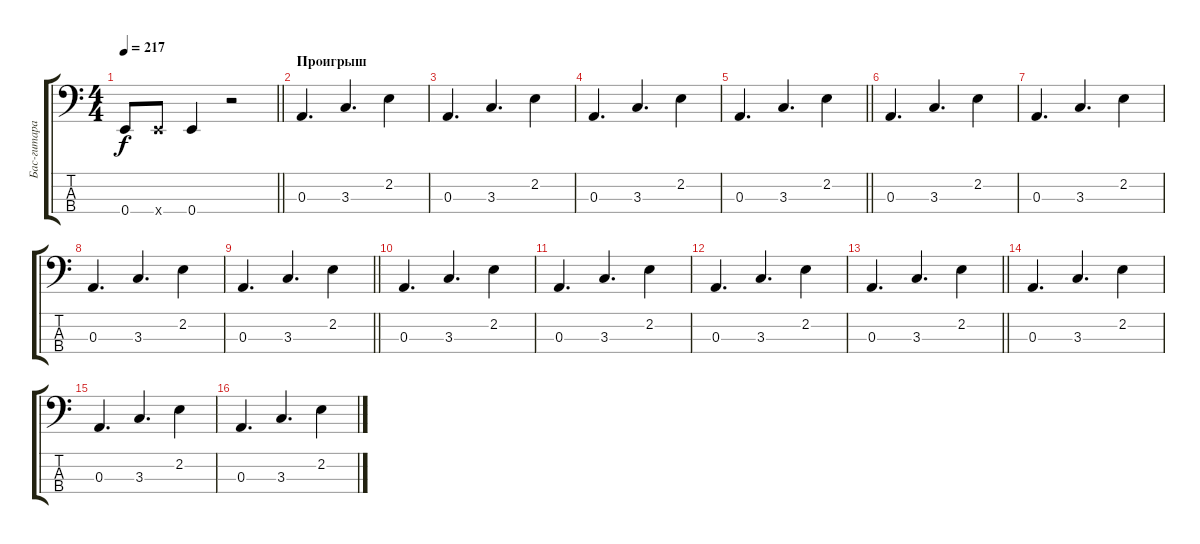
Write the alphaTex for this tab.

\track ("Бас-гитара" "Бас-гитара") {instrument electricbassfinger}
\staff {score tabs}
\tuning (G2 D2 A1 E1) {hide}
\ts (4 4)
\tempo 217
\clef f4
\barLineRight lightlight
\ks c
0.4.8{dy f} 0.4{x}.8 0.4.4 r.2 |
\section ("" "Проигрыш")
0.3.4{d} 3.3.4{d} 2.2.4 |
0.3.4{d} 3.3.4{d} 2.2.4 |
0.3.4{d} 3.3.4{d} 2.2.4 |
\barLineRight lightlight
0.3.4{d} 3.3.4{d} 2.2.4 |
0.3.4{d} 3.3.4{d} 2.2.4 |
0.3.4{d} 3.3.4{d} 2.2.4 |
0.3.4{d} 3.3.4{d} 2.2.4 |
\barLineRight lightlight
0.3.4{d} 3.3.4{d} 2.2.4 |
0.3.4{d} 3.3.4{d} 2.2.4 |
0.3.4{d} 3.3.4{d} 2.2.4 |
0.3.4{d} 3.3.4{d} 2.2.4 |
\barLineRight lightlight
0.3.4{d} 3.3.4{d} 2.2.4 |
0.3.4{d} 3.3.4{d} 2.2.4 |
0.3.4{d} 3.3.4{d} 2.2.4 |
0.3.4{d} 3.3.4{d} 2.2.4
